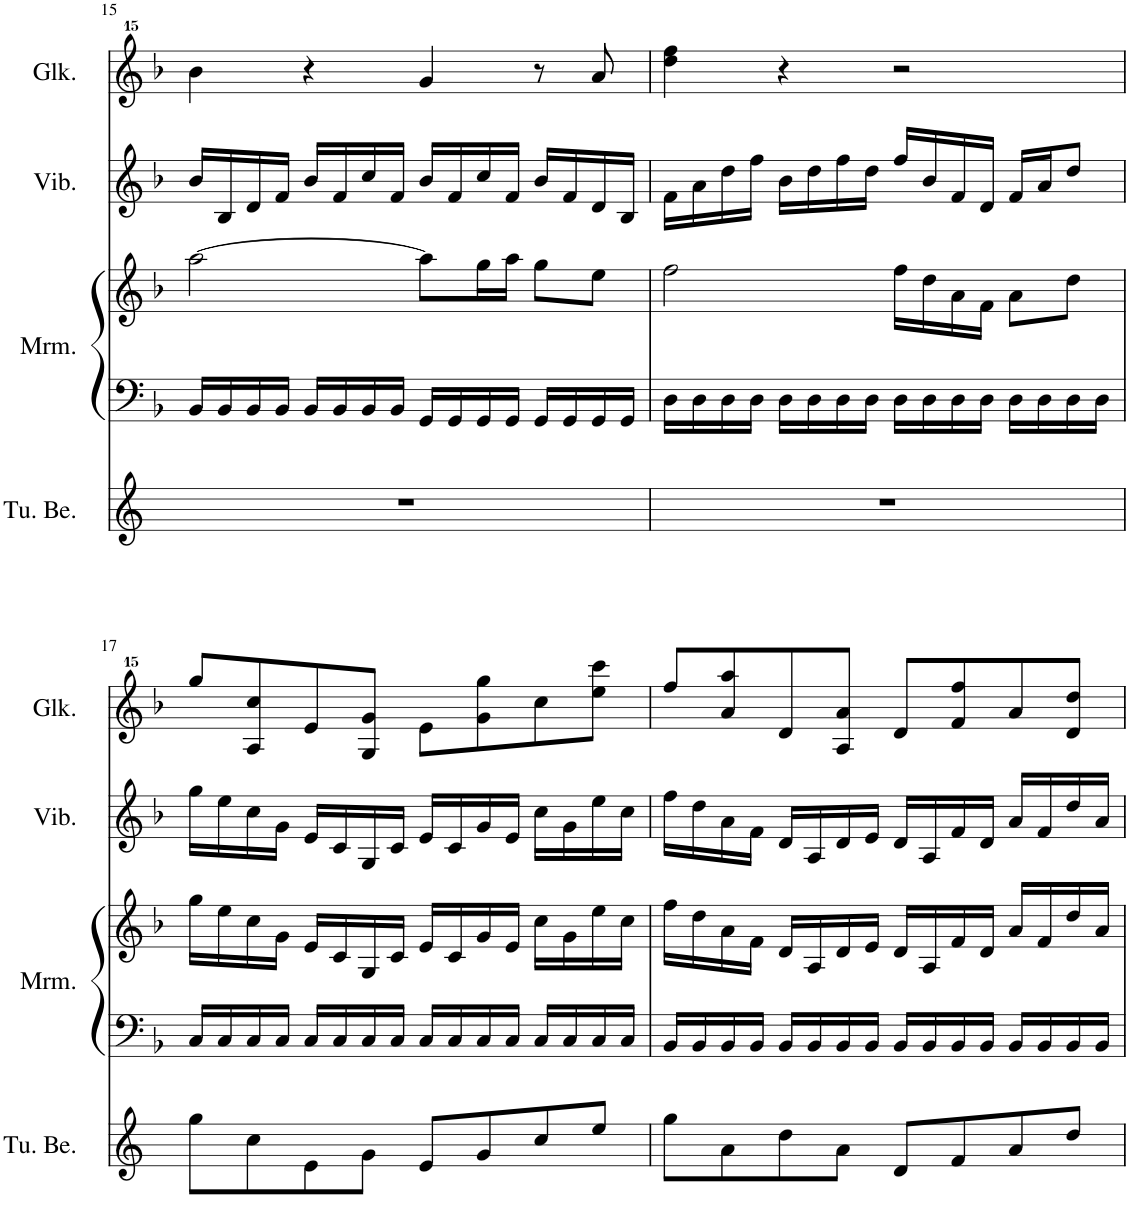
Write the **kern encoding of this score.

**kern	**kern	**kern	**kern	**kern
*part4	*part3	*part3	*part2	*part1
*staff5	*staff4	*staff3	*staff2	*staff1
*I"Tubular Bells	*I"Marimba	*	*I"Vibraphone	*I"Glockenspiel
*I'Tu. Be.	*I'Mrm.	*	*I'Vib.	*I'Glk.
!!LO:PB:g=z
*clefG2	*clefF4	*clefG2	*clefG2	*clefG^^2
*k[]	*k[b-]	*k[b-]	*k[b-]	*k[b-]
*M4/4	*M4/4	*M4/4	*M4/4	*M4/4
=15	=15	=15	=15	=15
1r	16BB-/LL	[2aa\	16b-/LL	4bbb-\
.	16BB-/	.	16B-/	.
.	16BB-/	.	16d/	.
.	16BB-/JJ	.	16f/JJ	.
.	16BB-/LL	.	16b-/LL	4r
.	16BB-/	.	16f/	.
.	16BB-/	.	16cc/	.
.	16BB-/JJ	.	16f/JJ	.
.	16GG/LL	8aa\L]	16b-/LL	4ggg/
.	16GG/	.	16f/	.
.	16GG/	16gg\L	16cc/	.
.	16GG/JJ	16aa\JJ	16f/JJ	.
.	16GG/LL	8gg\L	16b-/LL	8r
.	16GG/	.	16f/	.
.	16GG/	8ee\J	16d/	8aaa/
.	16GG/JJ	.	16B-/JJ	.
=16	=16	=16	=16	=16
1r	16D\LL	2ff\	16f\LL	4dddd\ 4ffff\
.	16D\	.	16a\	.
.	16D\	.	16dd\	.
.	16D\JJ	.	16ff\JJ	.
.	16D\LL	.	16b-\LL	4r
.	16D\	.	16dd\	.
.	16D\	.	16ff\	.
.	16D\JJ	.	16dd\JJ	.
.	16D\LL	16ff\LL	16ff/LL	2r
.	16D\	16dd\	16b-/	.
.	16D\	16a\	16f/	.
.	16D\JJ	16f\JJ	16d/JJ	.
.	16D\LL	8a\L	16f/LL	.
.	16D\	.	16a/J	.
.	16D\	8dd\J	8dd/J	.
.	16D\JJ	.	.	.
!!LO:LB:g=z
=17	=17	=17	=17	=17
8gg\L	16C/LL	16gg\LL	16gg\LL	8gggg/L
.	16C/	16ee\	16ee\	.
8cc\	16C/	16cc\	16cc\	8aa/ 8cccc/
.	16C/JJ	16g\JJ	16g\JJ	.
8e\	16C/LL	16e/LL	16e/LL	8eee/
.	16C/	16c/	16c/	.
8g\J	16C/	16G/	16G/	8gg/ 8ggg/J
.	16C/JJ	16c/JJ	16c/JJ	.
8e/L	16C/LL	16e/LL	16e/LL	8eee\L
.	16C/	16c/	16c/	.
8g/	16C/	16g/	16g/	8ggg\ 8gggg\
.	16C/JJ	16e/JJ	16e/JJ	.
8cc/	16C/LL	16cc\LL	16cc\LL	8cccc\
.	16C/	16g\	16g\	.
8ee/J	16C/	16ee\	16ee\	8eeee\ 8ccccc\J
.	16C/JJ	16cc\JJ	16cc\JJ	.
=18	=18	=18	=18	=18
8gg\L	16BB-/LL	16ff\LL	16ff\LL	8ffff/L
.	16BB-/	16dd\	16dd\	.
8a\	16BB-/	16a\	16a\	8aaa/ 8aaaa/
.	16BB-/JJ	16f\JJ	16f\JJ	.
8dd\	16BB-/LL	16d/LL	16d/LL	8ddd/
.	16BB-/	16A/	16A/	.
8a\J	16BB-/	16d/	16d/	8aa/ 8aaa/J
.	16BB-/JJ	16e/JJ	16e/JJ	.
8d/L	16BB-/LL	16d/LL	16d/LL	8ddd/L
.	16BB-/	16A/	16A/	.
8f/	16BB-/	16f/	16f/	8fff/ 8ffff/
.	16BB-/JJ	16d/JJ	16d/JJ	.
8a/	16BB-/LL	16a/LL	16a/LL	8aaa/
.	16BB-/	16f/	16f/	.
8dd/J	16BB-/	16dd/	16dd/	8ddd/ 8dddd/J
.	16BB-/JJ	16a/JJ	16a/JJ	.
=	=	=	=	=
*-	*-	*-	*-	*-
